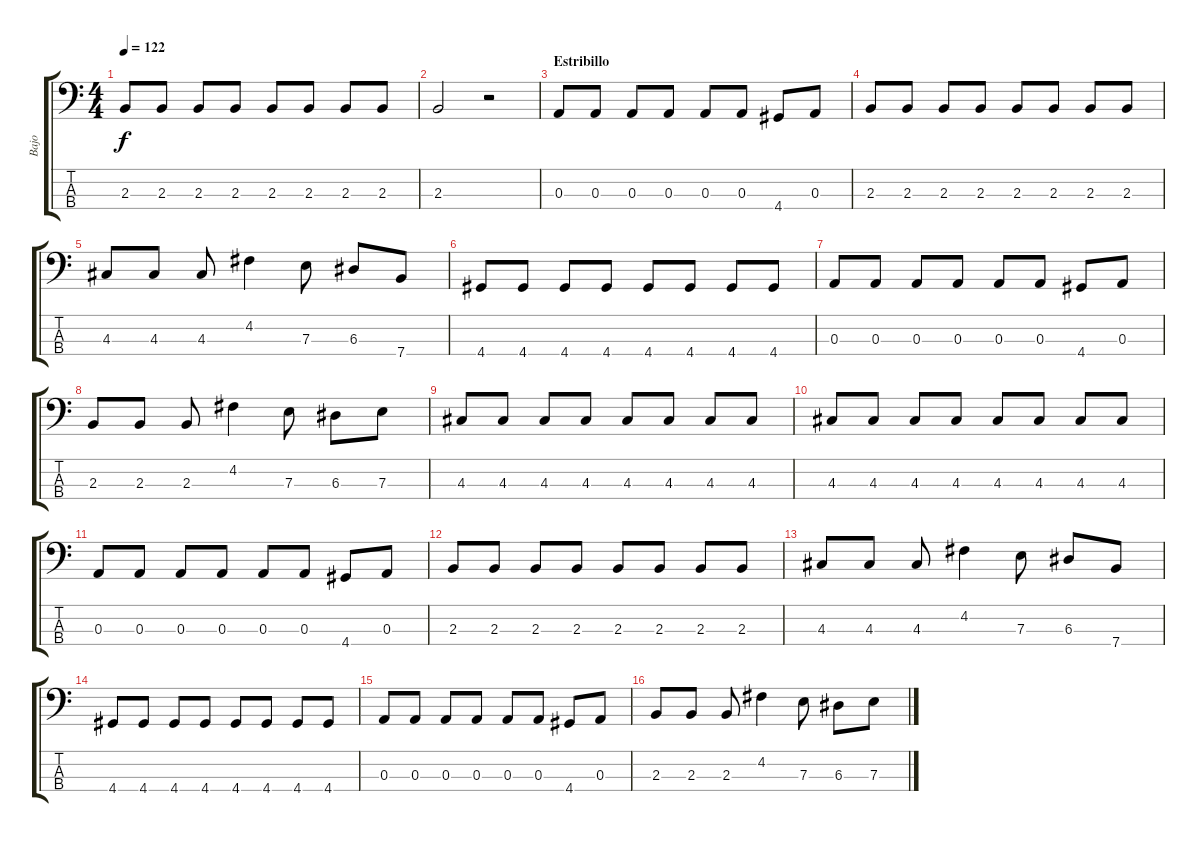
\track ("Bajo" "Bajo") {instrument electricbasspick}
\staff {score tabs}
\tuning (G2 D2 A1 E1) {hide}
\ts (4 4)
\tempo 122
\clef f4
\ks c
2.3.8{dy f} 2.3.8 2.3.8 2.3.8 2.3.8 2.3.8 2.3.8 2.3.8 |
2.3.2 r.2 |
\section ("" "Estribillo")
0.3.8 0.3.8 0.3.8 0.3.8 0.3.8 0.3.8 4.4.8 0.3.8 |
2.3.8 2.3.8 2.3.8 2.3.8 2.3.8 2.3.8 2.3.8 2.3.8 |
4.3.8 4.3.8 4.3.8 4.2.4 7.3.8 6.3.8 7.4.8 |
4.4.8 4.4.8 4.4.8 4.4.8 4.4.8 4.4.8 4.4.8 4.4.8 |
0.3.8 0.3.8 0.3.8 0.3.8 0.3.8 0.3.8 4.4.8 0.3.8 |
2.3.8 2.3.8 2.3.8 4.2.4 7.3.8 6.3.8 7.3.8 |
4.3.8 4.3.8 4.3.8 4.3.8 4.3.8 4.3.8 4.3.8 4.3.8 |
4.3.8 4.3.8 4.3.8 4.3.8 4.3.8 4.3.8 4.3.8 4.3.8 |
0.3.8 0.3.8 0.3.8 0.3.8 0.3.8 0.3.8 4.4.8 0.3.8 |
2.3.8 2.3.8 2.3.8 2.3.8 2.3.8 2.3.8 2.3.8 2.3.8 |
4.3.8 4.3.8 4.3.8 4.2.4 7.3.8 6.3.8 7.4.8 |
4.4.8 4.4.8 4.4.8 4.4.8 4.4.8 4.4.8 4.4.8 4.4.8 |
0.3.8 0.3.8 0.3.8 0.3.8 0.3.8 0.3.8 4.4.8 0.3.8 |
2.3.8 2.3.8 2.3.8 4.2.4 7.3.8 6.3.8 7.3.8
